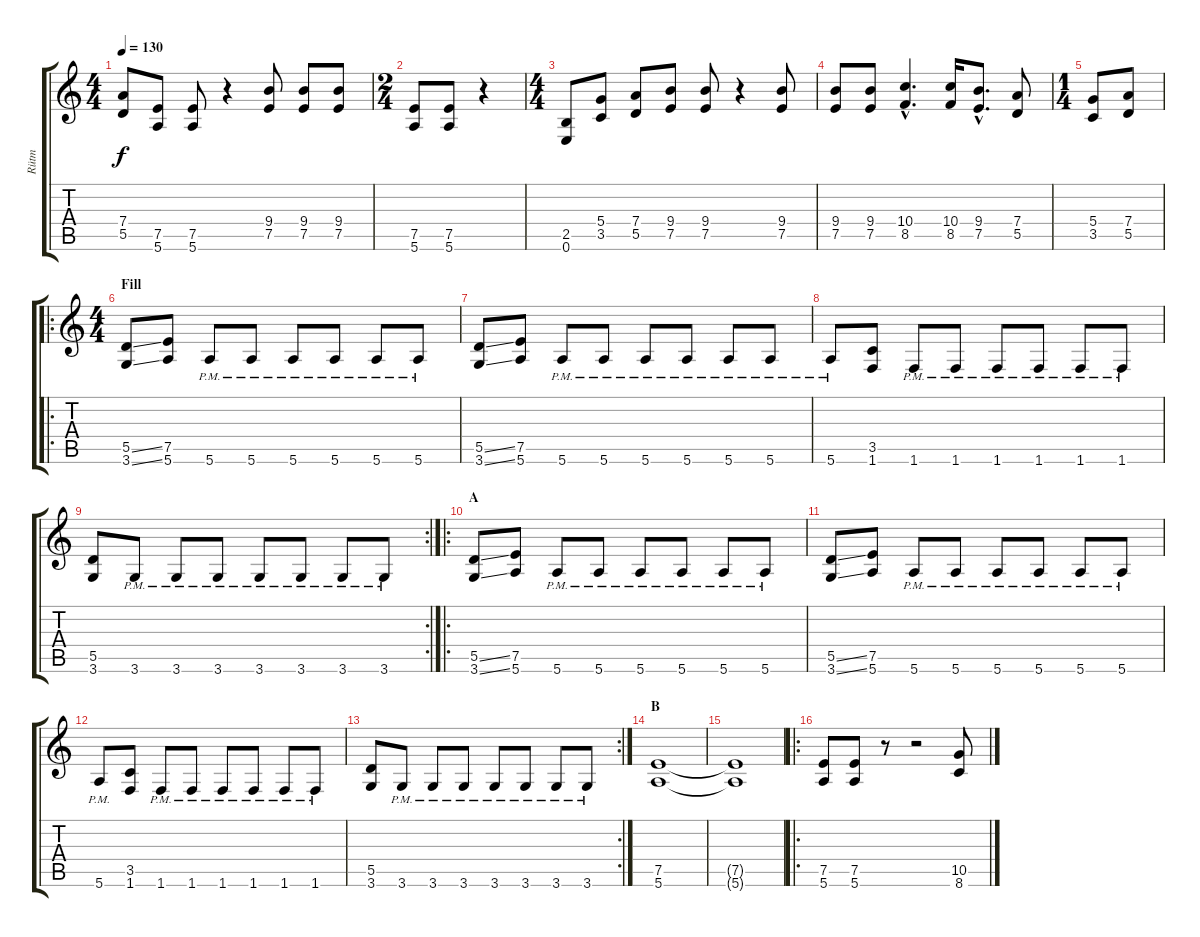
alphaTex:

\track ("Rütm" "Rütm") {instrument distortionguitar}
\staff {score tabs}
\tuning (E4 B3 G3 D3 A2 E2) {hide}
\ts (4 4)
\tempo 130
\clef g2
\ks c
(7.4 5.5).8{dy f} (7.5 5.6).8 (7.5 5.6).8 r.4 (9.4 7.5).8 (9.4 7.5).8 (9.4 7.5).8 |
\ts (2 4)
(7.5 5.6).8 (7.5 5.6).8 r.4 |
\ts (4 4)
(2.5 0.6).8 (5.4 3.5).8 (7.4 5.5).8 (9.4 7.5).8 (9.4 7.5).8 r.4 (9.4 7.5).8 |
(9.4 7.5).8 (9.4 7.5).8 (10.4{hac} 8.5{hac}).4{d} (10.4 8.5).16 (9.4{hac} 7.5{hac}).8{d} (7.4 5.5).8 |
\ts (1 4)
(5.4 3.5).8 (7.4 5.5).8 |
\ro
\ts (4 4)
\section ("" "Fill")
(5.5{ss} 3.6{ss}).8 (7.5 5.6).8 5.6{pm}.8 5.6{pm}.8 5.6{pm}.8 5.6{pm}.8 5.6{pm}.8 5.6{pm}.8 |
(5.5{ss} 3.6{ss}).8 (7.5 5.6).8 5.6{pm}.8 5.6{pm}.8 5.6{pm}.8 5.6{pm}.8 5.6{pm}.8 5.6{pm}.8 |
5.6{pm}.8 (3.5 1.6).8 1.6{pm}.8 1.6{pm}.8 1.6{pm}.8 1.6{pm}.8 1.6{pm}.8 1.6{pm}.8 |
\rc 2
(5.5 3.6).8 3.6{pm}.8 3.6{pm}.8 3.6{pm}.8 3.6{pm}.8 3.6{pm}.8 3.6{pm}.8 3.6{pm}.8 |
\ro
\section ("" "A")
(5.5{ss} 3.6{ss}).8 (7.5 5.6).8 5.6{pm}.8 5.6{pm}.8 5.6{pm}.8 5.6{pm}.8 5.6{pm}.8 5.6{pm}.8 |
(5.5{ss} 3.6{ss}).8 (7.5 5.6).8 5.6{pm}.8 5.6{pm}.8 5.6{pm}.8 5.6{pm}.8 5.6{pm}.8 5.6{pm}.8 |
5.6{pm}.8 (3.5 1.6).8 1.6{pm}.8 1.6{pm}.8 1.6{pm}.8 1.6{pm}.8 1.6{pm}.8 1.6{pm}.8 |
\rc 2
(5.5 3.6).8 3.6{pm}.8 3.6{pm}.8 3.6{pm}.8 3.6{pm}.8 3.6{pm}.8 3.6{pm}.8 3.6{pm}.8 |
\section ("" "B")
(7.5 5.6).1 |
(7.5{t} 5.6{t}).1 |
\ro
(7.5 5.6).8 (7.5 5.6).8 r.8 r.2 (10.5 8.6).8
